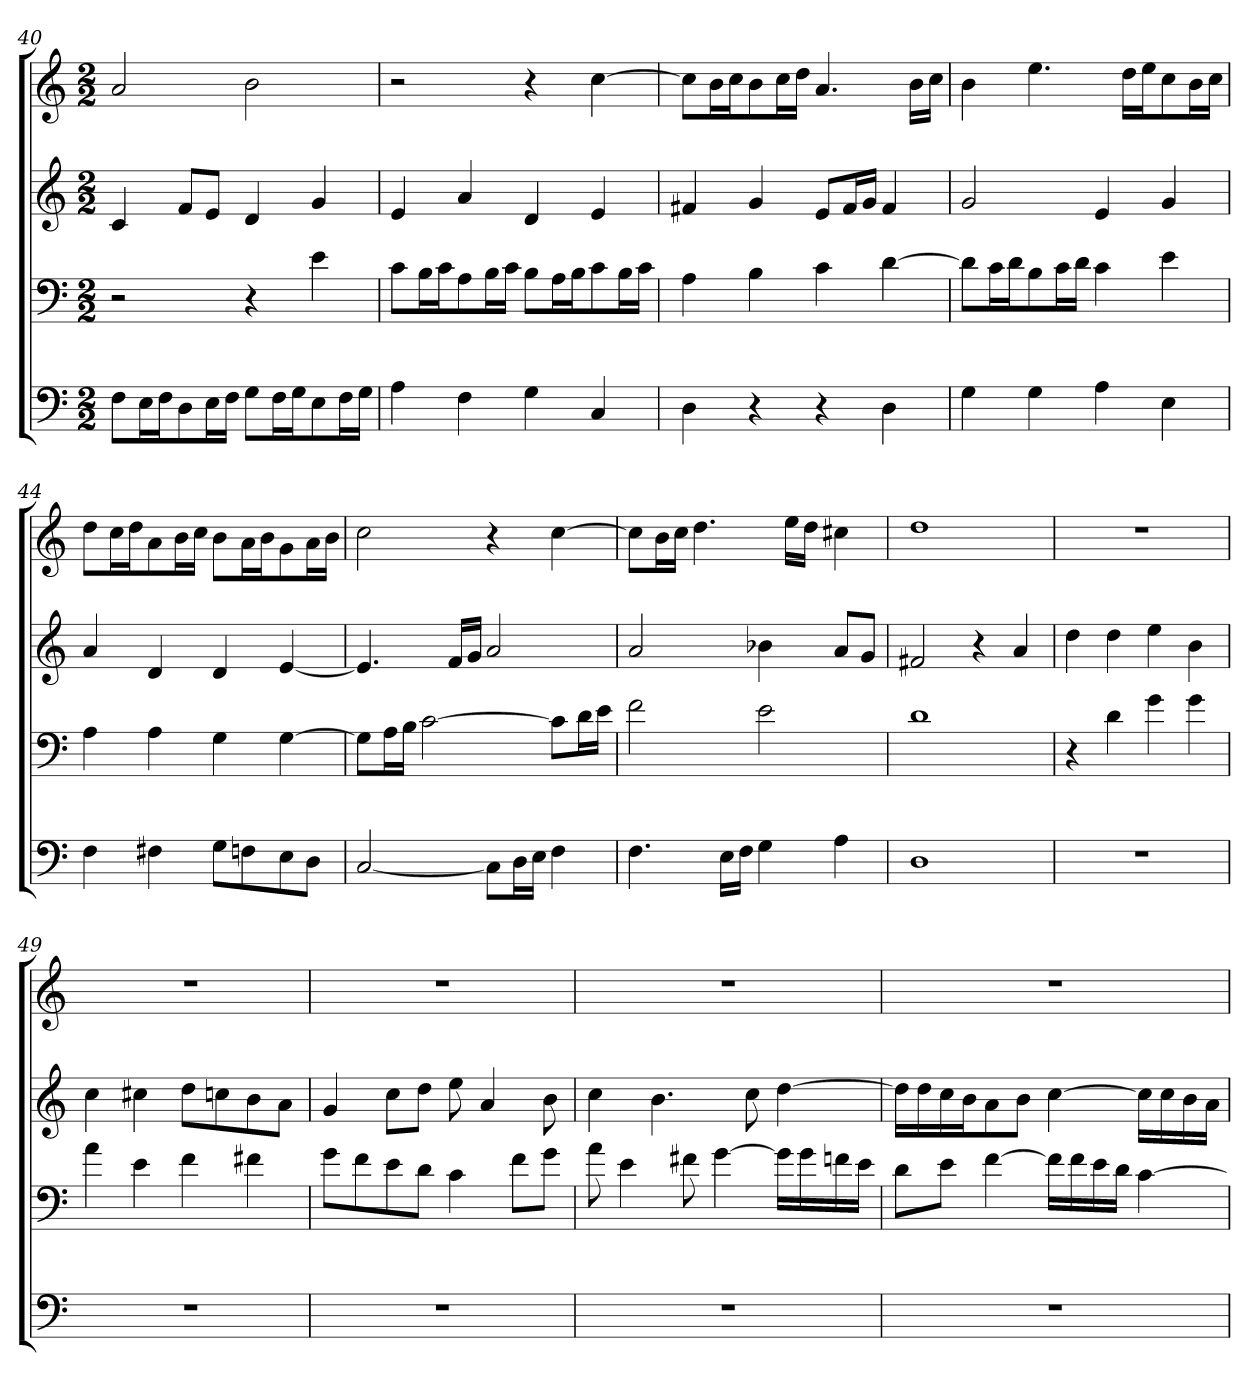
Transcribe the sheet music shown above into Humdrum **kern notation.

**kern	**kern	**kern	**kern
*part4	*part3	*part2	*part1
*staff4	*staff3	*staff2	*staff1
*clefF4	*clefF4	*clefG2	*clefG2
*k[]	*k[]	*k[]	*k[]
*G:mix	*G:mix	*G:mix	*G:mix
*M2/2	*M2/2	*M2/2	*M2/2
=40	=40	=40	=40
8F\L	2r	4c	2a
16E\L	.	.	.
16F\J	.	.	.
8D\	.	8f/L	.
16E\L	.	8e/J	.
16F\JJ	.	.	.
8G\L	4r	4d	2b
16F\L	.	.	.
16G\J	.	.	.
8E\	4e	4g	.
16F\L	.	.	.
16G\JJ	.	.	.
=41	=41	=41	=41
4A	8c\L	4e	2r
.	16B\L	.	.
.	16c\J	.	.
4F	8A\	4a	.
.	16B\L	.	.
.	16c\JJ	.	.
4G	8B\L	4d	4r
.	16A\L	.	.
.	16B\J	.	.
4C	8c\	4e	[4cc
.	16B\L	.	.
.	16c\JJ	.	.
=42	=42	=42	=42
4D	4A	4f#X	8cc\L]
.	.	.	16b\L
.	.	.	16cc\J
4r	4B	4g	8b\
.	.	.	16cc\L
.	.	.	16dd\JJ
4r	4c	8e/L	4.a
.	.	16f#/L	.
.	.	16g/JJ	.
4D	[4d	4f#	.
.	.	.	16b\LL
.	.	.	16cc\JJ
=43	=43	=43	=43
4G	8d\L]	2g	4b
.	16c\L	.	.
.	16d\J	.	.
4G	8B\	.	4.ee
.	16c\L	.	.
.	16d\JJ	.	.
4A	4c	4e	.
.	.	.	16dd\LL
.	.	.	16ee\J
4E	4e	4g	8cc\
.	.	.	16b\L
.	.	.	16cc\JJ
=44	=44	=44	=44
4F	4A	4a	8dd\L
.	.	.	16cc\L
.	.	.	16dd\J
4F#X	4A	4d	8a\
.	.	.	16b\L
.	.	.	16cc\JJ
8G\L	4G	4d	8b\L
8Fn\	.	.	16a\L
.	.	.	16b\J
8E\	[4G	[4e	8g\
8D\J	.	.	16a\L
.	.	.	16b\JJ
=45	=45	=45	=45
[2C	8G\L]	4.e]	2cc
.	16A\L	.	.
.	16B\JJ	.	.
.	[2c	.	.
.	.	16f/LL	.
.	.	16g/JJ	.
8C\L]	.	2a	4r
16D\L	.	.	.
16E\JJ	.	.	.
4F	8c\L]	.	[4cc
.	16d\L	.	.
.	16e\JJ	.	.
=46	=46	=46	=46
4.F	2f	2a	8cc\L]
.	.	.	16b\L
.	.	.	16cc\JJ
.	.	.	4.dd
16E\LL	.	.	.
16F\JJ	.	.	.
4G	2e	4b-X	.
.	.	.	16ee\LL
.	.	.	16dd\JJ
4A	.	8a/L	4cc#X
.	.	8g/J	.
=47	=47	=47	=47
1D	1d	2f#X	1dd
.	.	4r	.
.	.	4a	.
=48	=48	=48	=48
1r	4r	4dd	1r
.	4d	4dd	.
.	4g	4ee	.
.	4g	4b	.
=49	=49	=49	=49
1r	4a	4cc	1r
.	4e	4cc#X	.
.	4f	8dd\L	.
.	.	8ccn\	.
.	4f#X	8b\	.
.	.	8a\J	.
=50	=50	=50	=50
1r	8g\L	4g	1r
.	8f\	.	.
.	8e\	8cc\L	.
.	8d\J	8dd\J	.
.	4c	8ee	.
.	.	4a	.
.	8f\L	.	.
.	8g\J	8b	.
=51	=51	=51	=51
1r	8a	4cc	1r
.	4e	.	.
.	.	4.b	.
.	8f#X	.	.
.	[4g	.	.
.	.	8cc	.
.	16g\LL]	[4dd	.
.	16g\	.	.
.	16fn\	.	.
.	16e\JJ	.	.
=52	=52	=52	=52
1r	8d\L	16dd\LL]	1r
.	.	16dd\	.
.	8e\J	16cc\	.
.	.	16b\J	.
.	[4f	8a\	.
.	.	8b\J	.
.	16f\LL]	[4cc	.
.	16f\	.	.
.	16e\	.	.
.	16d\JJ	.	.
.	[4c	16cc\LL]	.
.	.	16cc\	.
.	.	16b\	.
.	.	16a\JJ	.
=	=	=	=
*-	*-	*-	*-
